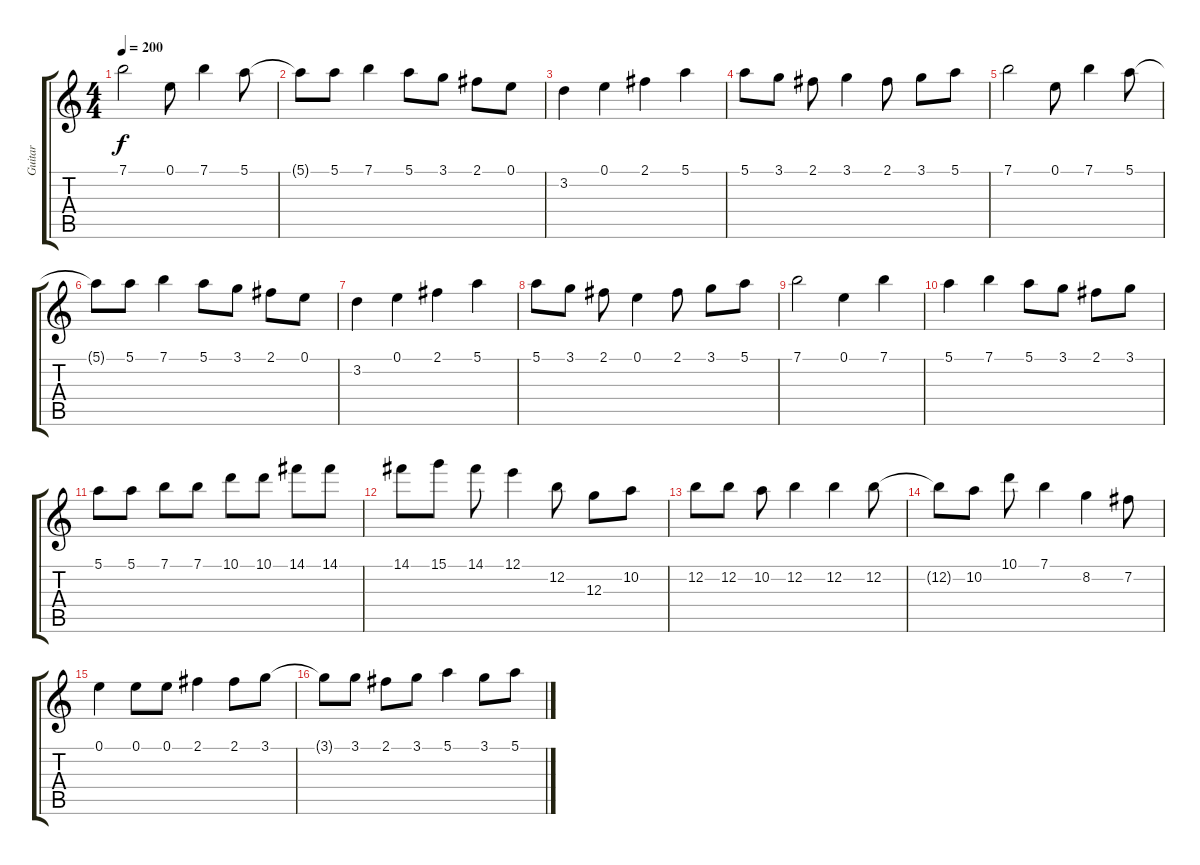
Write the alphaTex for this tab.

\track ("Guitar" "Guitar") {solo instrument electricguitarclean}
\staff {score tabs}
\tuning (E4 B3 G3 D3 A2 E2) {hide}
\ts (4 4)
\tempo 200
\clef g2
\ks c
7.1.2{dy f} 0.1.8 7.1.4 5.1.8 |
5.1{t}.8 5.1.8 7.1.4 5.1.8 3.1.8 2.1.8 0.1.8 |
3.2.4 0.1.4 2.1.4 5.1.4 |
5.1.8 3.1.8 2.1.8 3.1.4 2.1.8 3.1.8 5.1.8 |
7.1.2 0.1.8 7.1.4 5.1.8 |
5.1{t}.8 5.1.8 7.1.4 5.1.8 3.1.8 2.1.8 0.1.8 |
3.2.4 0.1.4 2.1.4 5.1.4 |
5.1.8 3.1.8 2.1.8 0.1.4 2.1.8 3.1.8 5.1.8 |
7.1.2 0.1.4 7.1.4 |
5.1.4 7.1.4 5.1.8 3.1.8 2.1.8 3.1.8 |
5.1.8 5.1.8 7.1.8 7.1.8 10.1.8 10.1.8 14.1.8 14.1.8 |
14.1.8 15.1.8 14.1.8 12.1.4 12.2.8 12.3.8 10.2.8 |
12.2.8 12.2.8 10.2.8 12.2.4 12.2.4 12.2.8 |
12.2{t}.8 10.2.8 10.1.8 7.1.4 8.2.4 7.2.8 |
0.1.4 0.1.8 0.1.8 2.1.4 2.1.8 3.1.8 |
3.1{t}.8 3.1.8 2.1.8 3.1.8 5.1.4 3.1.8 5.1.8
